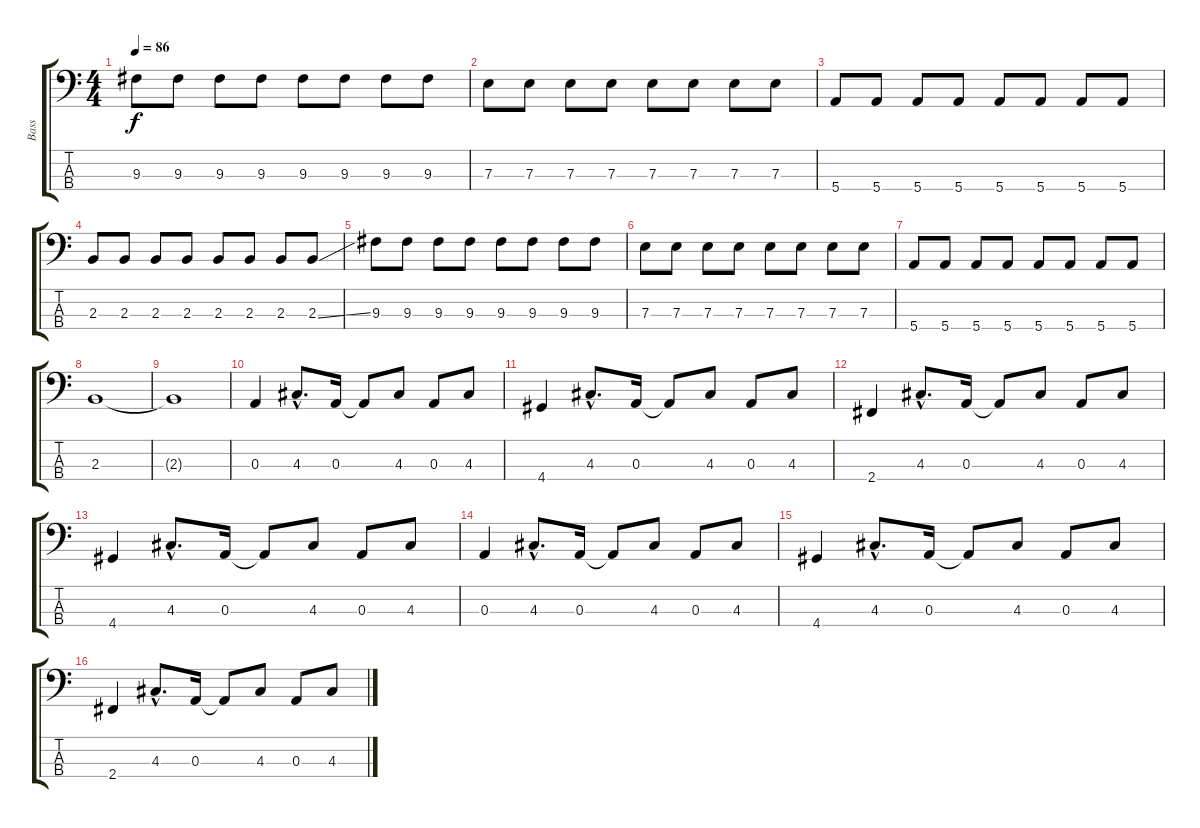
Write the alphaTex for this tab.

\track ("Bass" "Bass") {instrument electricbassfinger}
\staff {score tabs}
\tuning (G2 D2 A1 E1) {hide}
\ts (4 4)
\tempo 86
\clef f4
\ks c
9.3.8{dy f} 9.3.8 9.3.8 9.3.8 9.3.8 9.3.8 9.3.8 9.3.8 |
7.3.8 7.3.8 7.3.8 7.3.8 7.3.8 7.3.8 7.3.8 7.3.8 |
5.4.8 5.4.8 5.4.8 5.4.8 5.4.8 5.4.8 5.4.8 5.4.8 |
2.3.8 2.3.8 2.3.8 2.3.8 2.3.8 2.3.8 2.3.8 2.3{ss}.8 |
9.3.8 9.3.8 9.3.8 9.3.8 9.3.8 9.3.8 9.3.8 9.3.8 |
7.3.8 7.3.8 7.3.8 7.3.8 7.3.8 7.3.8 7.3.8 7.3.8 |
5.4.8 5.4.8 5.4.8 5.4.8 5.4.8 5.4.8 5.4.8 5.4.8 |
2.3.1 |
2.3{t}.1 |
0.3.4 4.3{hac}.8{d} 0.3.16 0.3{t}.8 4.3.8 0.3.8 4.3.8 |
4.4.4 4.3{hac}.8{d} 0.3.16 0.3{t}.8 4.3.8 0.3.8 4.3.8 |
2.4.4 4.3{hac}.8{d} 0.3.16 0.3{t}.8 4.3.8 0.3.8 4.3.8 |
4.4.4 4.3{hac}.8{d} 0.3.16 0.3{t}.8 4.3.8 0.3.8 4.3.8 |
0.3.4 4.3{hac}.8{d} 0.3.16 0.3{t}.8 4.3.8 0.3.8 4.3.8 |
4.4.4 4.3{hac}.8{d} 0.3.16 0.3{t}.8 4.3.8 0.3.8 4.3.8 |
2.4.4 4.3{hac}.8{d} 0.3.16 0.3{t}.8 4.3.8 0.3.8 4.3.8
